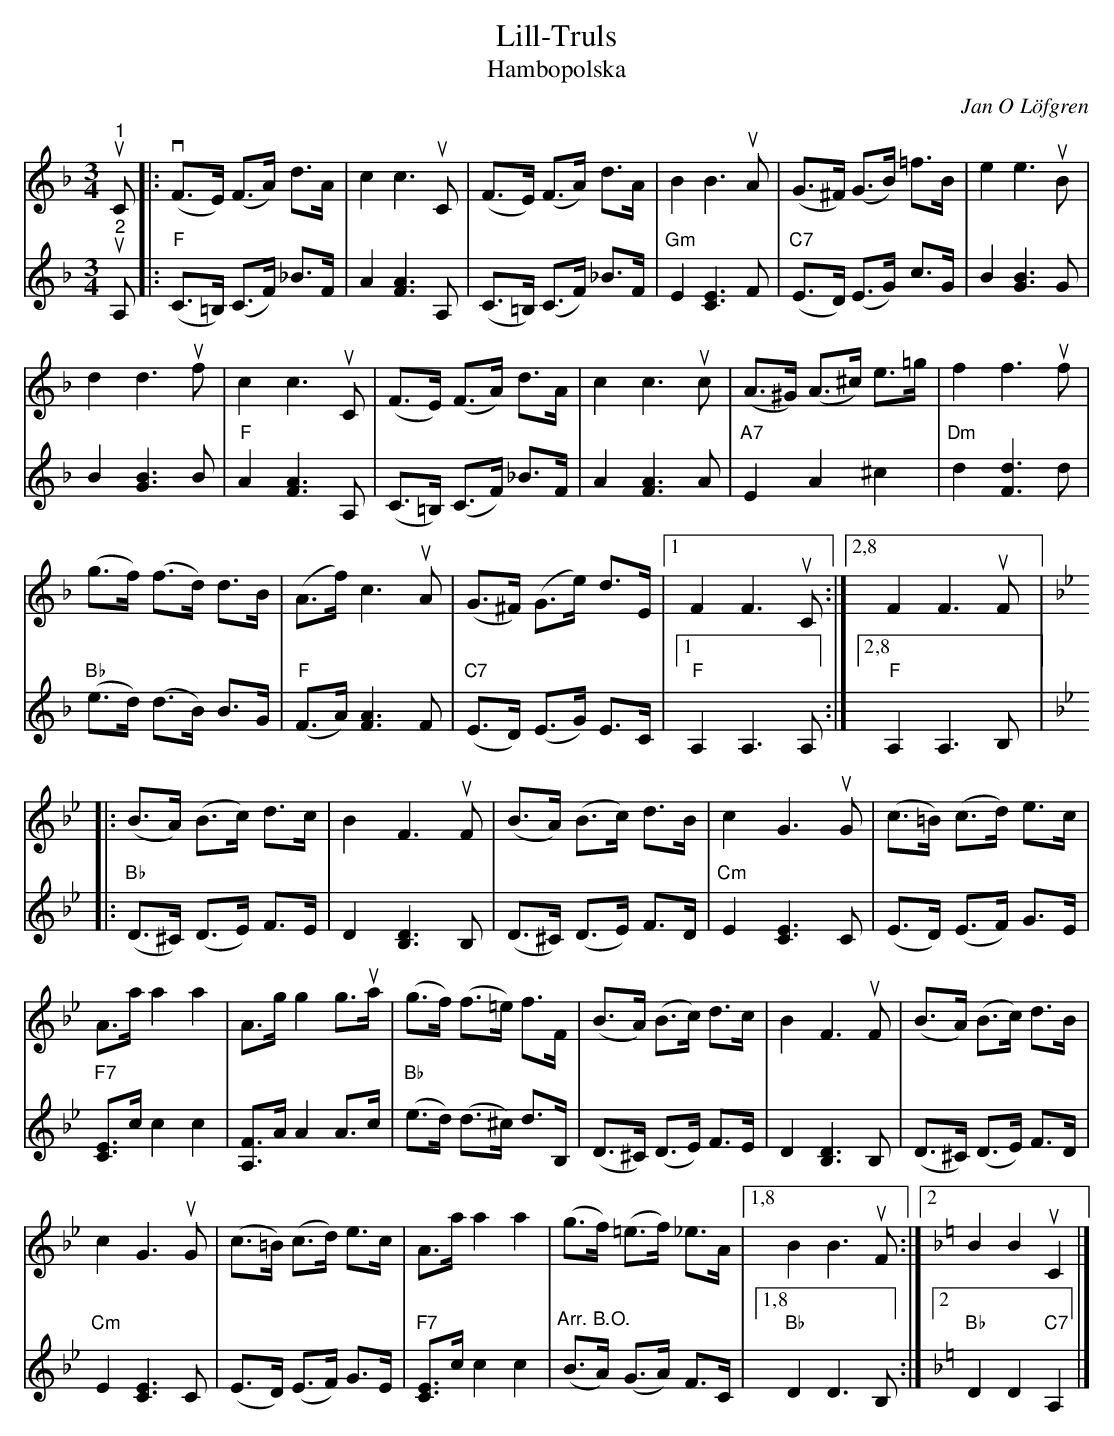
X:1
T:Lill-Truls
T:Hambopolska
C:Jan O Löfgren
L:1/8
M:3/4
K:F
V:1
"^1"u C |:v (F>E) (F>A) d>A | c2 c3u C | (F>E) (F>A) d>A | B2 B3u A | (G>^F) (G>B) =f>B | e2 e3u B |
d2 d3u f | c2 c3u C | (F>E) (F>A) d>A | c2 c3u c | (A>^G) (A>^c) e>=g | f2 f3u f |
(g>f) (f>d) d>B | (A>f) c3u A | (G>^F) (G>e) d>E |1 F2 F3u C :|2,8 F2 F3u F |:
[K:Bb] (B>A) (B>c) d>c | B2 F3u F | (B>A) (B>c) d>B | c2 G3u G | (c>=B) (c>d) e>c |
A>a a2 a2 | A>g g2 g>ua | (g>f) (f>=e) f>F | (B>A) (B>c) d>c | B2 F3u F | (B>A) (B>c) d>B |
c2 G3u G | (c>=B) (c>d) e>c | A>a a2 a2 | (g>f) (=e>f) _e>A |1,8 B2 B3u F :|2[K:F] B2 B2u C2 |]
V:2
"^2"u A, |:"F" (C>=B,) (C>F) _B>F | A2 [FA]3 A, | (C>=B,) (C>F) _B>F |"Gm" E2 [CE]3 F |
 "C7"  (E>D) (E>G) c>G | B2 [GB]3 G | B2 [GB]3 B |"F" A2 [FA]3 A, | (C>=B,) (C>F) _B>F | A2 [FA]3 A |
"A7" E2 A2 ^c2 |"Dm" d2 [Fd]3 d |"Bb" (e>d) (d>B) B>G |"F" (F>A) [FA]3 F |
"C7" (E>D) (E>G) E>C |1"F" A,2 A,3 A, :|2,8"F" A,2 A,3 B, |:[K:Bb]"Bb" (D>^C) (D>E) F>E |
D2 [B,D]3 B, | (D>^C) (D>E) F>D |"Cm" E2 [CE]3 C | (E>D) (E>F) G>E |"F7" [CE]>c c2 c2 |
[A,F]>A A2 A>c |"Bb" (e>d) (d>^c) d>B, | (D>^C) (D>E) F>E | D2 [B,D]3 B, | (D>^C) (D>E) F>D |
"Cm" E2 [CE]3 C | (E>D) (E>F) G>E |"F7" [CE]>c c2 c2 | "^Arr. B.O." (B>A) (G>A) F>C |1,8"Bb" D2 D3 B, :|2 [K:F]"Bb" D2 D2"C7" A,2 |]
